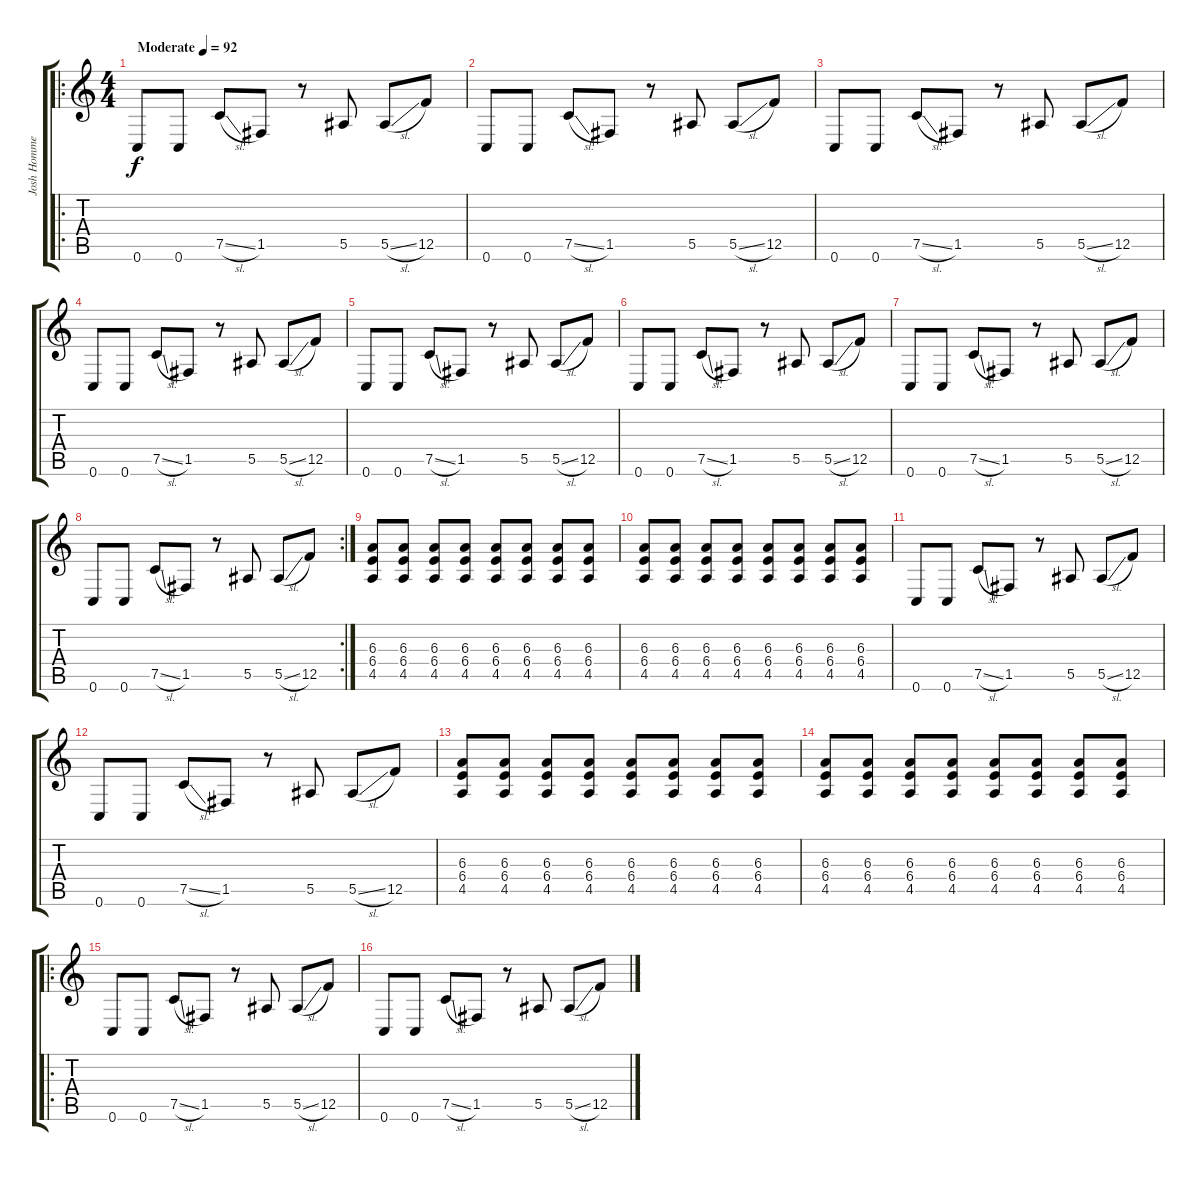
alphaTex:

\track ("Josh Homme" "Josh Homme") {instrument distortionguitar}
\staff {score tabs}
\tuning (C4 G3 Eb3 Bb2 F2 C2) {hide}
\ro
\ts (4 4)
\tempo (92 "Moderate")
\clef g2
\ks c
0.6.8{dy f instrument distortionguitar} 0.6.8 7.5{sl}.8 1.5.8 r.8 5.5.8 5.5{sl}.8 12.5.8 |
0.6.8 0.6.8 7.5{sl}.8 1.5.8 r.8 5.5.8 5.5{sl}.8 12.5.8 |
0.6.8 0.6.8 7.5{sl}.8 1.5.8 r.8 5.5.8 5.5{sl}.8 12.5.8 |
0.6.8 0.6.8 7.5{sl}.8 1.5.8 r.8 5.5.8 5.5{sl}.8 12.5.8 |
0.6.8 0.6.8 7.5{sl}.8 1.5.8 r.8 5.5.8 5.5{sl}.8 12.5.8 |
0.6.8 0.6.8 7.5{sl}.8 1.5.8 r.8 5.5.8 5.5{sl}.8 12.5.8 |
0.6.8 0.6.8 7.5{sl}.8 1.5.8 r.8 5.5.8 5.5{sl}.8 12.5.8 |
\rc 2
0.6.8 0.6.8 7.5{sl}.8 1.5.8 r.8 5.5.8 5.5{sl}.8 12.5.8 |
(6.3 6.4 4.5).8{volume 16} (6.3 6.4 4.5).8 (6.3 6.4 4.5).8 (6.3 6.4 4.5).8 (6.3 6.4 4.5).8 (6.3 6.4 4.5).8 (6.3 6.4 4.5).8 (6.3 6.4 4.5).8 |
(6.3 6.4 4.5).8 (6.3 6.4 4.5).8 (6.3 6.4 4.5).8 (6.3 6.4 4.5).8 (6.3 6.4 4.5).8 (6.3 6.4 4.5).8 (6.3 6.4 4.5).8 (6.3 6.4 4.5).8 |
0.6.8{volume 13} 0.6.8 7.5{sl}.8 1.5.8 r.8 5.5.8 5.5{sl}.8 12.5.8 |
0.6.8 0.6.8 7.5{sl}.8 1.5.8 r.8 5.5.8 5.5{sl}.8 12.5.8 |
(6.3 6.4 4.5).8{volume 16} (6.3 6.4 4.5).8 (6.3 6.4 4.5).8 (6.3 6.4 4.5).8 (6.3 6.4 4.5).8 (6.3 6.4 4.5).8 (6.3 6.4 4.5).8 (6.3 6.4 4.5).8 |
(6.3 6.4 4.5).8 (6.3 6.4 4.5).8 (6.3 6.4 4.5).8 (6.3 6.4 4.5).8 (6.3 6.4 4.5).8 (6.3 6.4 4.5).8 (6.3 6.4 4.5).8 (6.3 6.4 4.5).8 |
\ro
0.6.8{volume 13} 0.6.8 7.5{sl}.8 1.5.8 r.8 5.5.8 5.5{sl}.8 12.5.8 |
0.6.8 0.6.8 7.5{sl}.8 1.5.8 r.8 5.5.8 5.5{sl}.8 12.5.8
